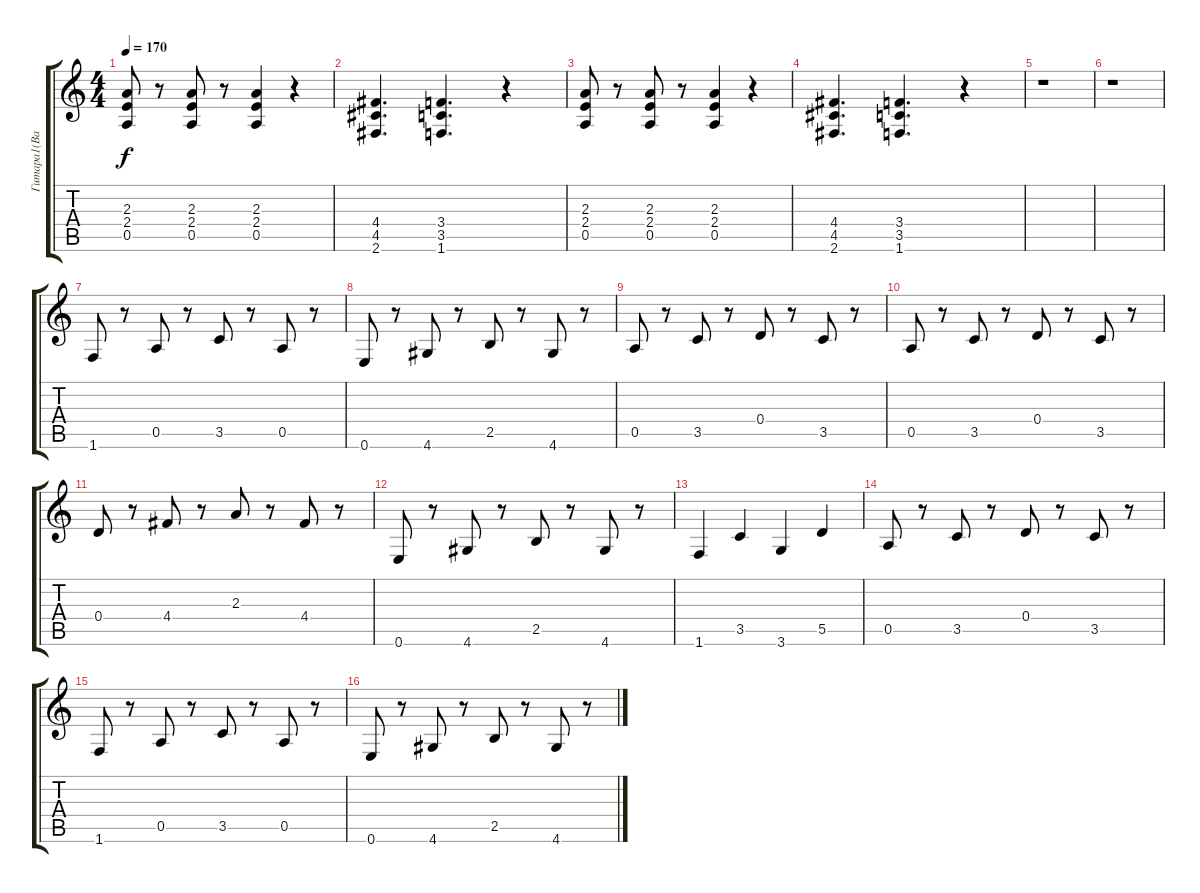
\track ("Гитара1(Вадим)" "Гитара1(Ва") {instrument distortionguitar}
\staff {score tabs}
\tuning (E4 B3 G3 D3 A2 E2) {hide}
\ts (4 4)
\tempo 170
\clef g2
\ks c
(2.3 2.4 0.5).8{dy f} r.8 (2.3 2.4 0.5).8 r.8 (2.3 2.4 0.5).4 r.4 |
(4.4 4.5 2.6).4{d} (3.4 3.5 1.6).4{d} r.4 |
(2.3 2.4 0.5).8 r.8 (2.3 2.4 0.5).8 r.8 (2.3 2.4 0.5).4 r.4 |
(4.4 4.5 2.6).4{d} (3.4 3.5 1.6).4{d} r.4 |
r.1 |
r.1 |
1.6.8 r.8 0.5.8 r.8 3.5.8 r.8 0.5.8 r.8 |
0.6.8 r.8 4.6.8 r.8 2.5.8 r.8 4.6.8 r.8 |
0.5.8 r.8 3.5.8 r.8 0.4.8 r.8 3.5.8 r.8 |
0.5.8 r.8 3.5.8 r.8 0.4.8 r.8 3.5.8 r.8 |
0.4.8 r.8 4.4.8 r.8 2.3.8 r.8 4.4.8 r.8 |
0.6.8 r.8 4.6.8 r.8 2.5.8 r.8 4.6.8 r.8 |
1.6.4 3.5.4 3.6.4 5.5.4 |
0.5.8 r.8 3.5.8 r.8 0.4.8 r.8 3.5.8 r.8 |
1.6.8 r.8 0.5.8 r.8 3.5.8 r.8 0.5.8 r.8 |
0.6.8 r.8 4.6.8 r.8 2.5.8 r.8 4.6.8 r.8
